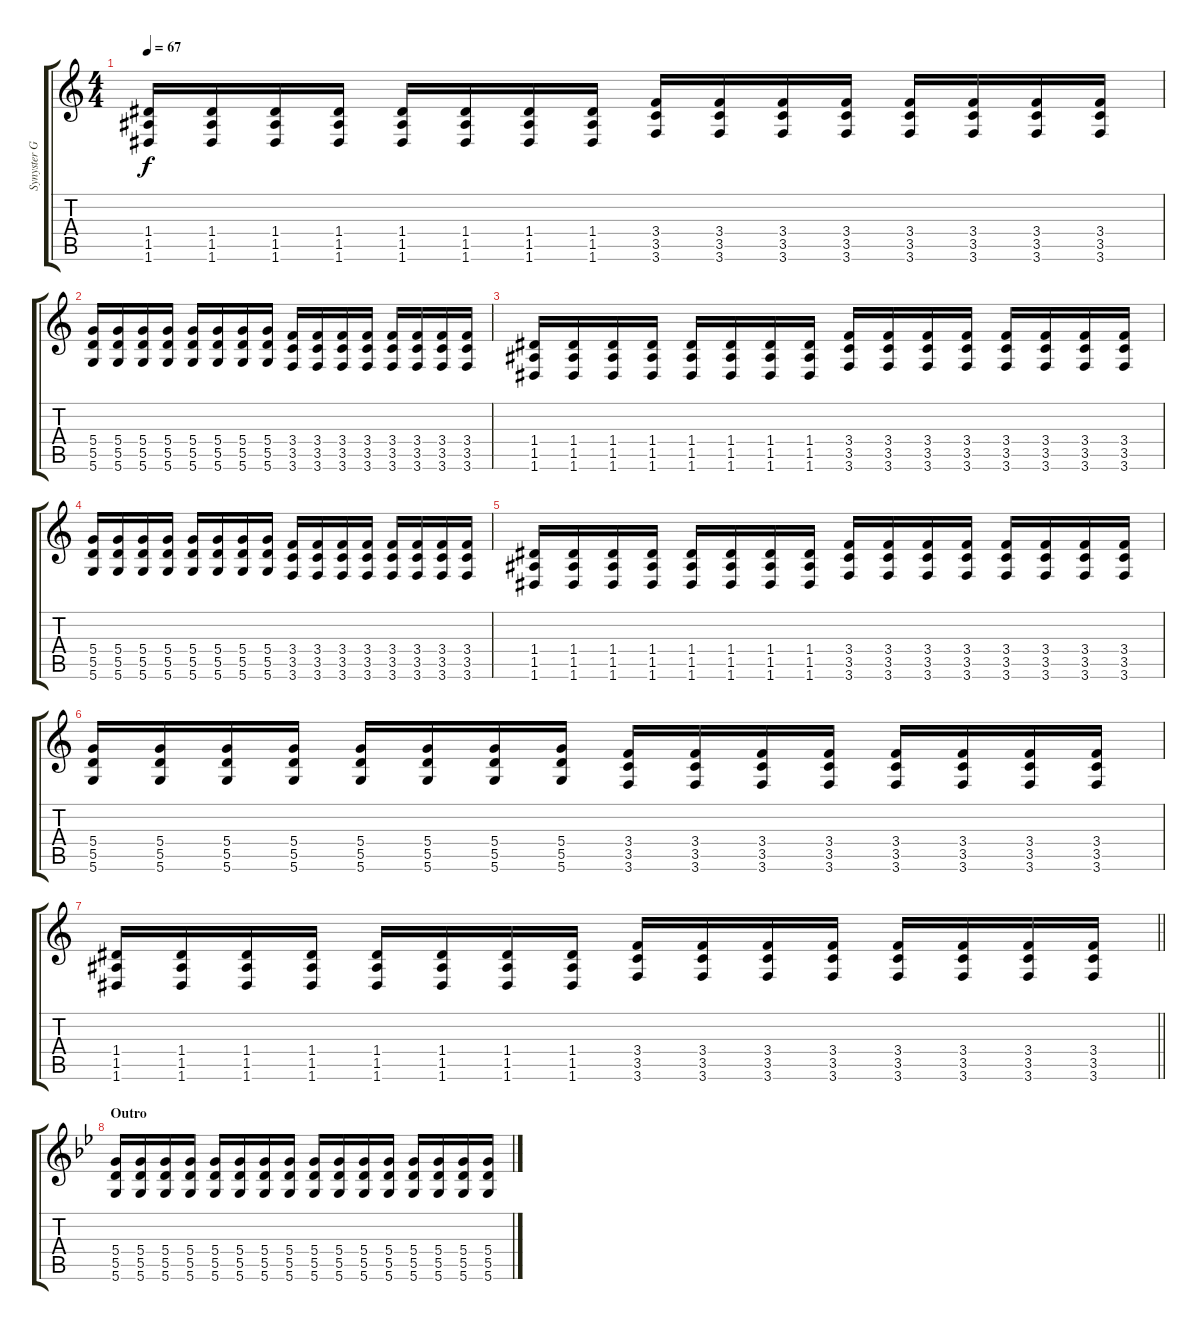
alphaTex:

\track ("Synyster Gates" "Synyster G") {instrument distortionguitar}
\staff {score tabs}
\tuning (E4 B3 G3 D3 A2 D2) {hide}
\ts (4 4)
\tempo 67
\clef g2
\ks c
(1.4 1.5 1.6).16{dy f} (1.4 1.5 1.6).16 (1.4 1.5 1.6).16 (1.4 1.5 1.6).16 (1.4 1.5 1.6).16 (1.4 1.5 1.6).16 (1.4 1.5 1.6).16 (1.4 1.5 1.6).16 (3.4 3.5 3.6).16 (3.4 3.5 3.6).16 (3.4 3.5 3.6).16 (3.4 3.5 3.6).16 (3.4 3.5 3.6).16 (3.4 3.5 3.6).16 (3.4 3.5 3.6).16 (3.4 3.5 3.6).16 |
(5.4 5.5 5.6).16 (5.4 5.5 5.6).16 (5.4 5.5 5.6).16 (5.4 5.5 5.6).16 (5.4 5.5 5.6).16 (5.4 5.5 5.6).16 (5.4 5.5 5.6).16 (5.4 5.5 5.6).16 (3.4 3.5 3.6).16 (3.4 3.5 3.6).16 (3.4 3.5 3.6).16 (3.4 3.5 3.6).16 (3.4 3.5 3.6).16 (3.4 3.5 3.6).16 (3.4 3.5 3.6).16 (3.4 3.5 3.6).16 |
(1.4 1.5 1.6).16 (1.4 1.5 1.6).16 (1.4 1.5 1.6).16 (1.4 1.5 1.6).16 (1.4 1.5 1.6).16 (1.4 1.5 1.6).16 (1.4 1.5 1.6).16 (1.4 1.5 1.6).16 (3.4 3.5 3.6).16 (3.4 3.5 3.6).16 (3.4 3.5 3.6).16 (3.4 3.5 3.6).16 (3.4 3.5 3.6).16 (3.4 3.5 3.6).16 (3.4 3.5 3.6).16 (3.4 3.5 3.6).16 |
(5.4 5.5 5.6).16 (5.4 5.5 5.6).16 (5.4 5.5 5.6).16 (5.4 5.5 5.6).16 (5.4 5.5 5.6).16 (5.4 5.5 5.6).16 (5.4 5.5 5.6).16 (5.4 5.5 5.6).16 (3.4 3.5 3.6).16 (3.4 3.5 3.6).16 (3.4 3.5 3.6).16 (3.4 3.5 3.6).16 (3.4 3.5 3.6).16 (3.4 3.5 3.6).16 (3.4 3.5 3.6).16 (3.4 3.5 3.6).16 |
(1.4 1.5 1.6).16 (1.4 1.5 1.6).16 (1.4 1.5 1.6).16 (1.4 1.5 1.6).16 (1.4 1.5 1.6).16 (1.4 1.5 1.6).16 (1.4 1.5 1.6).16 (1.4 1.5 1.6).16 (3.4 3.5 3.6).16 (3.4 3.5 3.6).16 (3.4 3.5 3.6).16 (3.4 3.5 3.6).16 (3.4 3.5 3.6).16 (3.4 3.5 3.6).16 (3.4 3.5 3.6).16 (3.4 3.5 3.6).16 |
(5.4 5.5 5.6).16 (5.4 5.5 5.6).16 (5.4 5.5 5.6).16 (5.4 5.5 5.6).16 (5.4 5.5 5.6).16 (5.4 5.5 5.6).16 (5.4 5.5 5.6).16 (5.4 5.5 5.6).16 (3.4 3.5 3.6).16 (3.4 3.5 3.6).16 (3.4 3.5 3.6).16 (3.4 3.5 3.6).16 (3.4 3.5 3.6).16 (3.4 3.5 3.6).16 (3.4 3.5 3.6).16 (3.4 3.5 3.6).16 |
\barLineRight lightlight
(1.4 1.5 1.6).16 (1.4 1.5 1.6).16 (1.4 1.5 1.6).16 (1.4 1.5 1.6).16 (1.4 1.5 1.6).16 (1.4 1.5 1.6).16 (1.4 1.5 1.6).16 (1.4 1.5 1.6).16 (3.4 3.5 3.6).16 (3.4 3.5 3.6).16 (3.4 3.5 3.6).16 (3.4 3.5 3.6).16 (3.4 3.5 3.6).16 (3.4 3.5 3.6).16 (3.4 3.5 3.6).16 (3.4 3.5 3.6).16 |
\section ("" "Outro")
\ks bb
(5.4 5.5 5.6).16 (5.4 5.5 5.6).16 (5.4 5.5 5.6).16 (5.4 5.5 5.6).16 (5.4 5.5 5.6).16 (5.4 5.5 5.6).16 (5.4 5.5 5.6).16 (5.4 5.5 5.6).16 (5.4 5.5 5.6).16 (5.4 5.5 5.6).16 (5.4 5.5 5.6).16 (5.4 5.5 5.6).16 (5.4 5.5 5.6).16 (5.4 5.5 5.6).16 (5.4 5.5 5.6).16 (5.4 5.5 5.6).16
